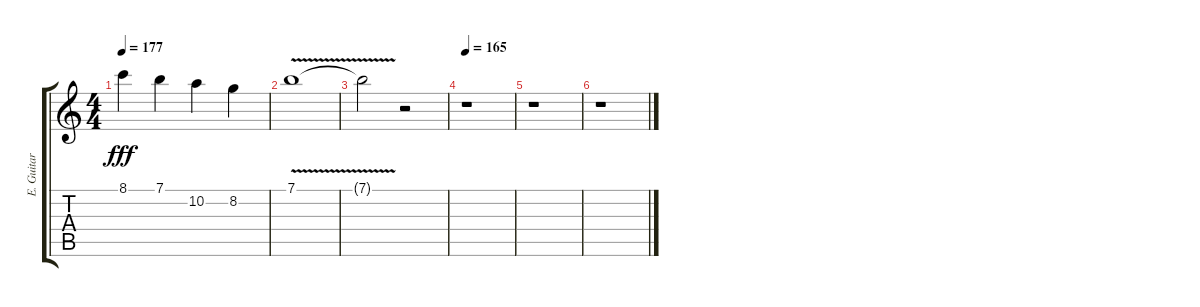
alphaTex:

\track ("E. Guitar IV" "E. Guitar ") {instrument overdrivenguitar}
\staff {score tabs}
\tuning (E4 B3 G3 D3 A2 E2) {hide}
\ts (4 4)
\tempo 177
\clef g2
\ks c
8.1.4{dy fff} 7.1.4 10.2.4 8.2.4 |
7.1{v}.1 |
7.1{t}.2 r.2 |
\tempo 165
r.1 |
r.1 |
r.1
